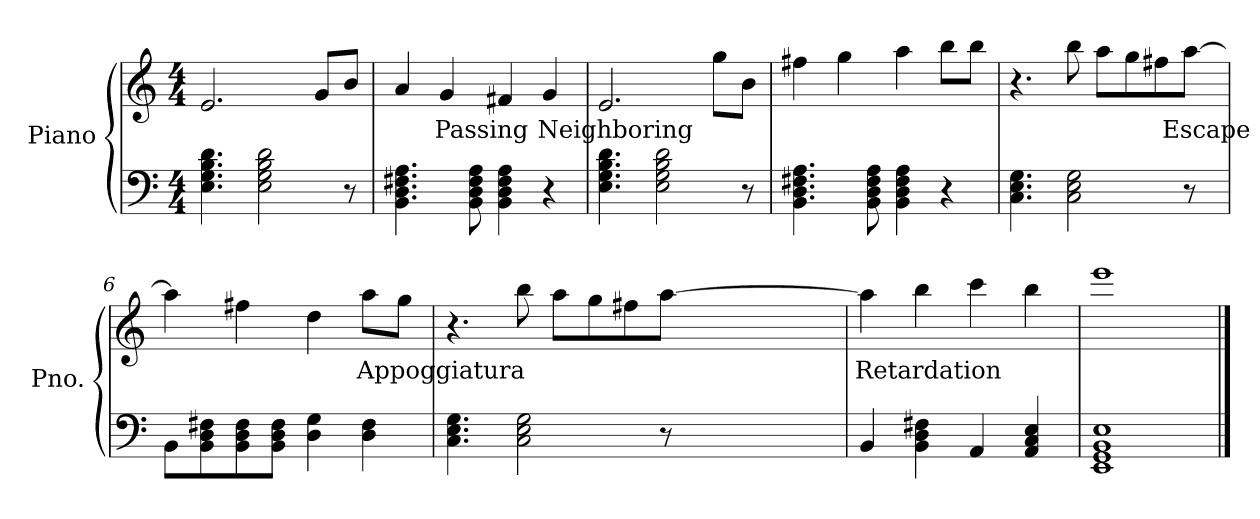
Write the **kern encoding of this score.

**kern	**kern	**text
*part1	*part1	*part1
*staff2	*staff1	*staff1
*I"Piano	*	*
*I'Pno.	*	*
*clefF4	*clefG2	*
*k[]	*k[]	*
*M4/4	*M4/4	*
=1	=1	=1
4.E\ 4.G\ 4.B\ 4.d\	2.e/	.
2E\ 2G\ 2B\ 2d\	.	.
.	8g/L	.
8r	8b/J	.
=2	=2	=2
4.BB\ 4.D\ 4.F#X\ 4.A\	4a/	.
!	!	!LO:LY:b
.	4g/	Passing
8BB\ 8D\ 8F#\ 8A\	.	.
4BB\ 4D\ 4F#\ 4A\	4f#X/	.
!	!	!LO:LY:b
4r	4g/	Neighboring
=3	=3	=3
4.E\ 4.G\ 4.B\ 4.d\	2.e/	.
2E\ 2G\ 2B\ 2d\	.	.
.	8gg\L	.
8r	8b\J	.
=4	=4	=4
4.BB\ 4.D\ 4.F#X\ 4.A\	4ff#X\	.
.	4gg\	.
8BB\ 8D\ 8F#\ 8A\	.	.
4BB\ 4D\ 4F#\ 4A\	4aa\	.
4r	8bb\L	.
.	8bb\J	.
=5	=5	=5
4.C\ 4.E\ 4.G\	4.r	.
2C\ 2E\ 2G\	8bb\	.
.	8aa\L	.
.	8gg\	.
.	8ff#X\	.
!	!	!LO:LY:b
8r	[8aa\J	Escape
!!LO:LB:g=z
=6	=6	=6
8BB\L	4aa\]	.
8BB\ 8D\ 8F#X\	.	.
8BB\ 8D\ 8F#\	4ff#X\	.
8BB\ 8D\ 8F#\J	.	.
4D\ 4G\	4dd\	.
!	!	!LO:LY:b
4D\ 4F#\	8aa\L	Appoggiatura
.	8gg\J	.
=7	=7	=7
4.C\ 4.E\ 4.G\	4.r	.
2C\ 2E\ 2G\	8bb\	.
.	8aa\L	.
.	8gg\	.
.	8ff#X\	.
8r	[8aa\J	.
=8	=8	=8
!	!	!LO:LY:b
4BB/	4aa\]	Retardation
4BB\ 4D\ 4F#X\	4bb\	.
4AA/	4ccc\	.
4AA/ 4C/ 4E/	4bb\	.
=9	=9	=9
1EE 1GG 1BB 1E	1eee	.
==	==	==
*-	*-	*-
